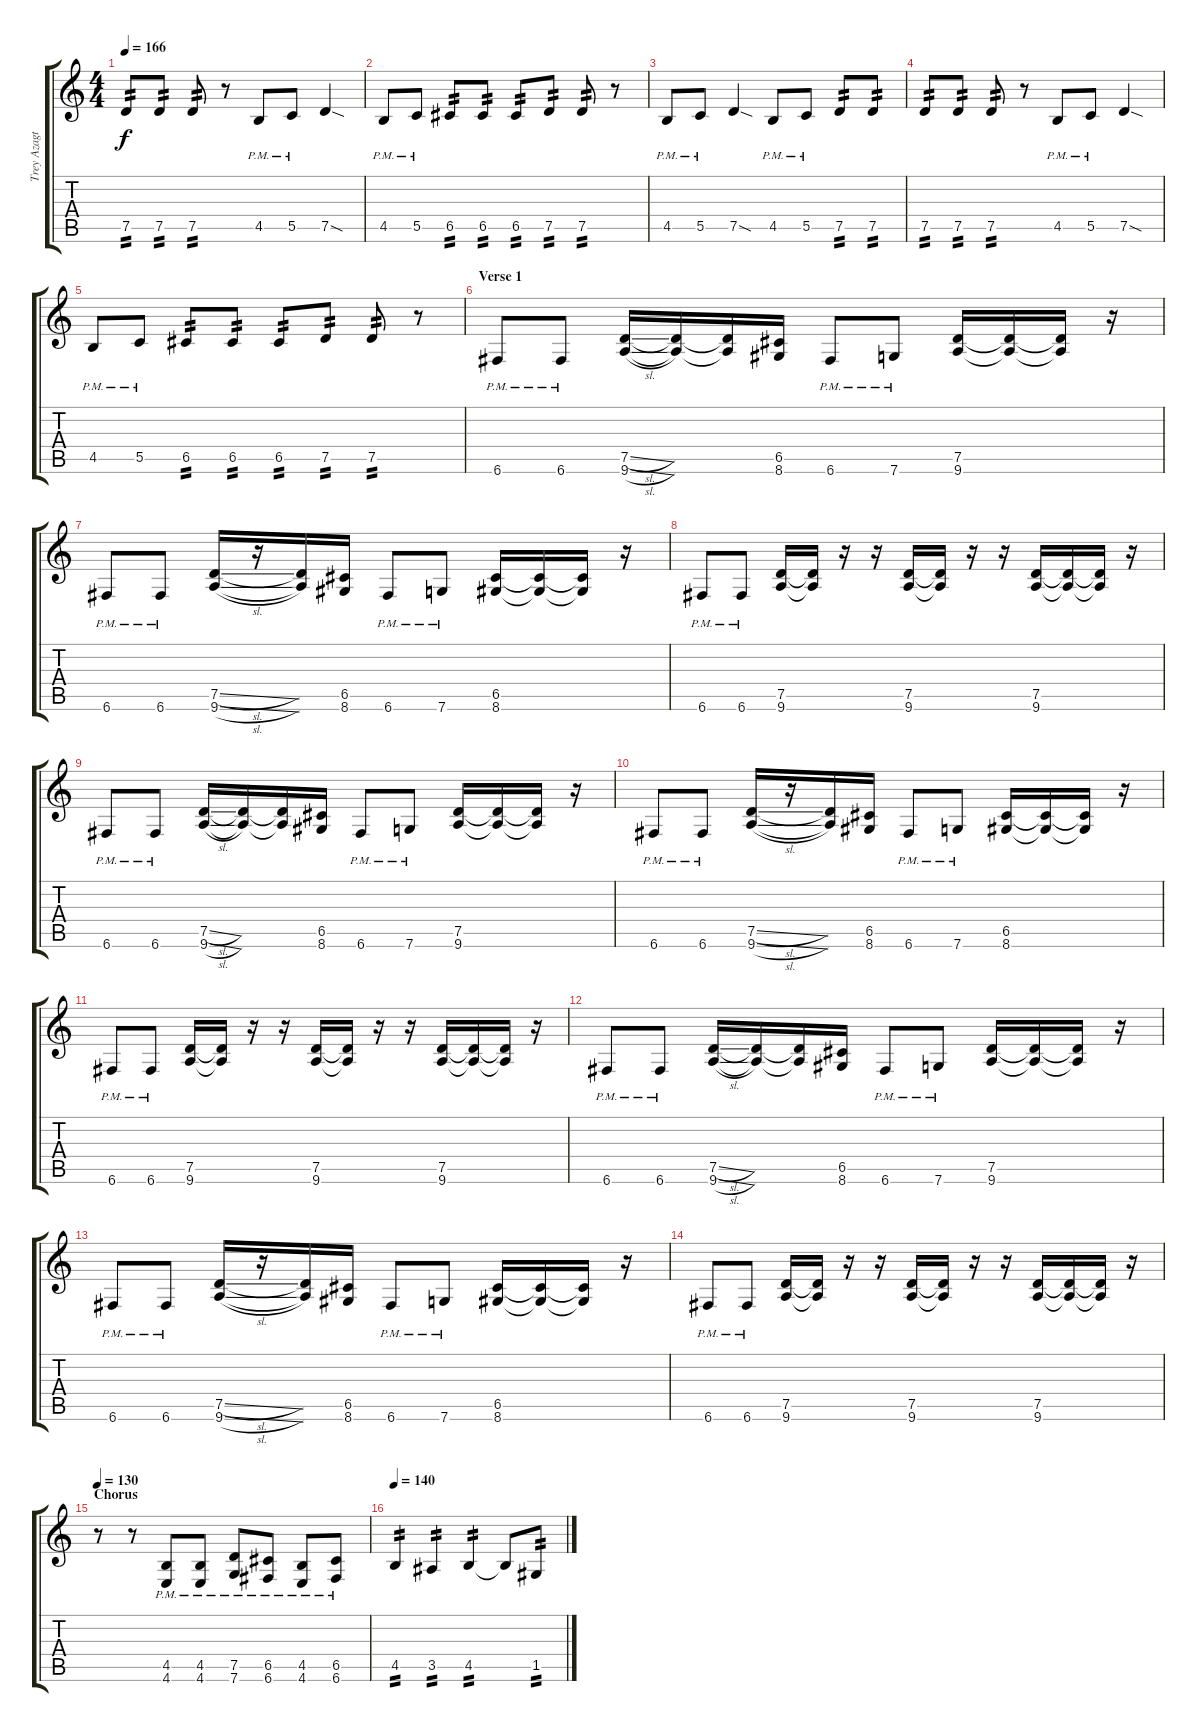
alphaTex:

\track ("Trey Azagthoth #1" "Trey Azagt") {instrument overdrivenguitar}
\staff {score tabs}
\tuning (D4 A3 F3 C3 G2 C2) {hide}
\ts (4 4)
\tempo 166
\clef g2
\ks c
7.5.8{tp 2 dy f} 7.5.8{tp 2} 7.5.8{tp 2} r.8 4.5{pm}.8 5.5{pm}.8 7.5{sod}.4 |
4.5{pm}.8 5.5{pm}.8 6.5.8{tp 2} 6.5.8{tp 2} 6.5.8{tp 2} 7.5.8{tp 2} 7.5.8{tp 2} r.8 |
4.5{pm}.8 5.5{pm}.8 7.5{sod}.4 4.5{pm}.8 5.5{pm}.8 7.5.8{tp 2} 7.5.8{tp 2} |
7.5.8{tp 2} 7.5.8{tp 2} 7.5.8{tp 2} r.8 4.5{pm}.8 5.5{pm}.8 7.5{sod}.4 |
4.5{pm}.8 5.5{pm}.8 6.5.8{tp 2} 6.5.8{tp 2} 6.5.8{tp 2} 7.5.8{tp 2} 7.5.8{tp 2} r.8 |
\section ("" "Verse 1")
6.6{pm}.8 6.6{pm}.8 (7.5{sl} 9.6{sl}).16 (7.5{t} 9.6{t}).16 (7.5{t} 9.6{t}).16 (6.5 8.6).16 6.6{pm}.8 7.6{pm}.8 (7.5 9.6).16 (7.5{t} 9.6{t}).16 (7.5{t} 9.6{t}).16 r.16 |
6.6{pm}.8 6.6{pm}.8 (7.5{sl} 9.6{sl}).16 r.16 (7.5{t} 9.6{t}).16 (6.5 8.6).16 6.6{pm}.8 7.6{pm}.8 (6.5 8.6).16 (6.5{t} 8.6{t}).16 (6.5{t} 8.6{t}).16 r.16 |
6.6{pm}.8 6.6{pm}.8 (7.5 9.6).16 (7.5{t} 9.6{t}).16 r.16 r.16 (7.5 9.6).16 (7.5{t} 9.6{t}).16 r.16 r.16 (7.5 9.6).16 (7.5{t} 9.6{t}).16 (7.5{t} 9.6{t}).16 r.16 |
6.6{pm}.8 6.6{pm}.8 (7.5{sl} 9.6{sl}).16 (7.5{t} 9.6{t}).16 (7.5{t} 9.6{t}).16 (6.5 8.6).16 6.6{pm}.8 7.6{pm}.8 (7.5 9.6).16 (7.5{t} 9.6{t}).16 (7.5{t} 9.6{t}).16 r.16 |
6.6{pm}.8 6.6{pm}.8 (7.5{sl} 9.6{sl}).16 r.16 (7.5{t} 9.6{t}).16 (6.5 8.6).16 6.6{pm}.8 7.6{pm}.8 (6.5 8.6).16 (6.5{t} 8.6{t}).16 (6.5{t} 8.6{t}).16 r.16 |
6.6{pm}.8 6.6{pm}.8 (7.5 9.6).16 (7.5{t} 9.6{t}).16 r.16 r.16 (7.5 9.6).16 (7.5{t} 9.6{t}).16 r.16 r.16 (7.5 9.6).16 (7.5{t} 9.6{t}).16 (7.5{t} 9.6{t}).16 r.16 |
6.6{pm}.8 6.6{pm}.8 (7.5{sl} 9.6{sl}).16 (7.5{t} 9.6{t}).16 (7.5{t} 9.6{t}).16 (6.5 8.6).16 6.6{pm}.8 7.6{pm}.8 (7.5 9.6).16 (7.5{t} 9.6{t}).16 (7.5{t} 9.6{t}).16 r.16 |
6.6{pm}.8 6.6{pm}.8 (7.5{sl} 9.6{sl}).16 r.16 (7.5{t} 9.6{t}).16 (6.5 8.6).16 6.6{pm}.8 7.6{pm}.8 (6.5 8.6).16 (6.5{t} 8.6{t}).16 (6.5{t} 8.6{t}).16 r.16 |
6.6{pm}.8 6.6{pm}.8 (7.5 9.6).16 (7.5{t} 9.6{t}).16 r.16 r.16 (7.5 9.6).16 (7.5{t} 9.6{t}).16 r.16 r.16 (7.5 9.6).16 (7.5{t} 9.6{t}).16 (7.5{t} 9.6{t}).16 r.16 |
\section ("" "Chorus")
\tempo 130
r.8 r.8 (4.5{pm} 4.6{pm}).8 (4.5{pm} 4.6{pm}).8 (7.5{pm} 7.6{pm}).8 (6.5{pm} 6.6{pm}).8 (4.5{pm} 4.6{pm}).8 (6.5{pm} 6.6{pm}).8 |
\tempo 140
4.5.4{tp 2} 3.5.4{tp 2} 4.5.4{tp 2} 4.5{t}.8 1.5.8{tp 2}
